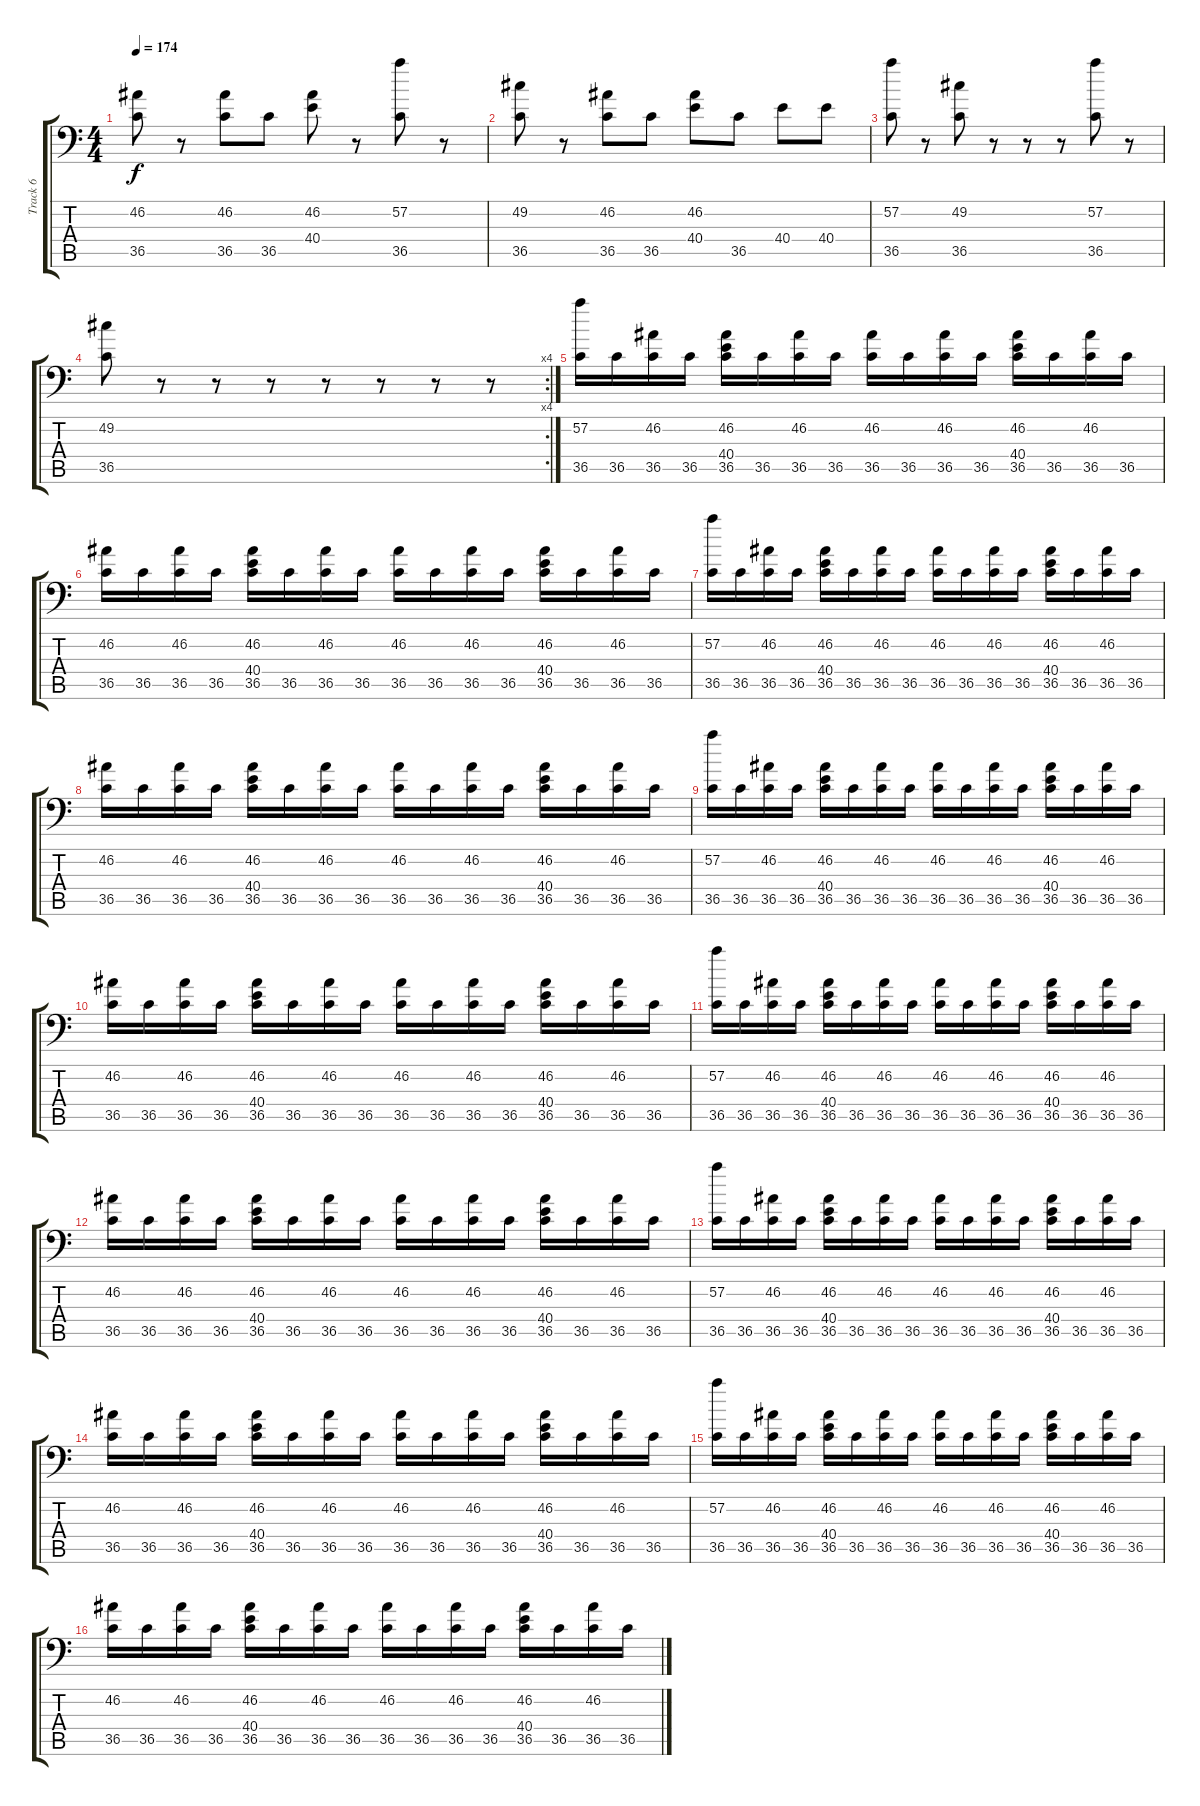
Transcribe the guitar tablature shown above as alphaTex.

\track ("Track 6" "Track 6") {instrument acousticgrandpiano}
\staff {score tabs}
\tuning (C-1 C-1 C-1 C-1 C-1 C-1) {hide}
\ts (4 4)
\tempo 174
\clef f4
\ks c
(46.2 36.5).8{dy f} r.8 (46.2 36.5).8 36.5.8 (46.2 40.4).8 r.8 (57.2 36.5).8 r.8 |
(49.2 36.5).8 r.8 (46.2 36.5).8 36.5.8 (46.2 40.4).8 36.5.8 40.4.8 40.4.8 |
(57.2 36.5).8 r.8 (49.2 36.5).8 r.8 r.8 r.8 (57.2 36.5).8 r.8 |
\rc 4
(49.2 36.5).8 r.8 r.8 r.8 r.8 r.8 r.8 r.8 |
(57.2 36.5).16 36.5.16 (46.2 36.5).16 36.5.16 (46.2 40.4 36.5).16 36.5.16 (46.2 36.5).16 36.5.16 (46.2 36.5).16 36.5.16 (46.2 36.5).16 36.5.16 (46.2 40.4 36.5).16 36.5.16 (46.2 36.5).16 36.5.16 |
(46.2 36.5).16 36.5.16 (46.2 36.5).16 36.5.16 (46.2 40.4 36.5).16 36.5.16 (46.2 36.5).16 36.5.16 (46.2 36.5).16 36.5.16 (46.2 36.5).16 36.5.16 (46.2 40.4 36.5).16 36.5.16 (46.2 36.5).16 36.5.16 |
(57.2 36.5).16 36.5.16 (46.2 36.5).16 36.5.16 (46.2 40.4 36.5).16 36.5.16 (46.2 36.5).16 36.5.16 (46.2 36.5).16 36.5.16 (46.2 36.5).16 36.5.16 (46.2 40.4 36.5).16 36.5.16 (46.2 36.5).16 36.5.16 |
(46.2 36.5).16 36.5.16 (46.2 36.5).16 36.5.16 (46.2 40.4 36.5).16 36.5.16 (46.2 36.5).16 36.5.16 (46.2 36.5).16 36.5.16 (46.2 36.5).16 36.5.16 (46.2 40.4 36.5).16 36.5.16 (46.2 36.5).16 36.5.16 |
(57.2 36.5).16 36.5.16 (46.2 36.5).16 36.5.16 (46.2 40.4 36.5).16 36.5.16 (46.2 36.5).16 36.5.16 (46.2 36.5).16 36.5.16 (46.2 36.5).16 36.5.16 (46.2 40.4 36.5).16 36.5.16 (46.2 36.5).16 36.5.16 |
(46.2 36.5).16 36.5.16 (46.2 36.5).16 36.5.16 (46.2 40.4 36.5).16 36.5.16 (46.2 36.5).16 36.5.16 (46.2 36.5).16 36.5.16 (46.2 36.5).16 36.5.16 (46.2 40.4 36.5).16 36.5.16 (46.2 36.5).16 36.5.16 |
(57.2 36.5).16 36.5.16 (46.2 36.5).16 36.5.16 (46.2 40.4 36.5).16 36.5.16 (46.2 36.5).16 36.5.16 (46.2 36.5).16 36.5.16 (46.2 36.5).16 36.5.16 (46.2 40.4 36.5).16 36.5.16 (46.2 36.5).16 36.5.16 |
(46.2 36.5).16 36.5.16 (46.2 36.5).16 36.5.16 (46.2 40.4 36.5).16 36.5.16 (46.2 36.5).16 36.5.16 (46.2 36.5).16 36.5.16 (46.2 36.5).16 36.5.16 (46.2 40.4 36.5).16 36.5.16 (46.2 36.5).16 36.5.16 |
(57.2 36.5).16 36.5.16 (46.2 36.5).16 36.5.16 (46.2 40.4 36.5).16 36.5.16 (46.2 36.5).16 36.5.16 (46.2 36.5).16 36.5.16 (46.2 36.5).16 36.5.16 (46.2 40.4 36.5).16 36.5.16 (46.2 36.5).16 36.5.16 |
(46.2 36.5).16 36.5.16 (46.2 36.5).16 36.5.16 (46.2 40.4 36.5).16 36.5.16 (46.2 36.5).16 36.5.16 (46.2 36.5).16 36.5.16 (46.2 36.5).16 36.5.16 (46.2 40.4 36.5).16 36.5.16 (46.2 36.5).16 36.5.16 |
(57.2 36.5).16 36.5.16 (46.2 36.5).16 36.5.16 (46.2 40.4 36.5).16 36.5.16 (46.2 36.5).16 36.5.16 (46.2 36.5).16 36.5.16 (46.2 36.5).16 36.5.16 (46.2 40.4 36.5).16 36.5.16 (46.2 36.5).16 36.5.16 |
(46.2 36.5).16 36.5.16 (46.2 36.5).16 36.5.16 (46.2 40.4 36.5).16 36.5.16 (46.2 36.5).16 36.5.16 (46.2 36.5).16 36.5.16 (46.2 36.5).16 36.5.16 (46.2 40.4 36.5).16 36.5.16 (46.2 36.5).16 36.5.16
